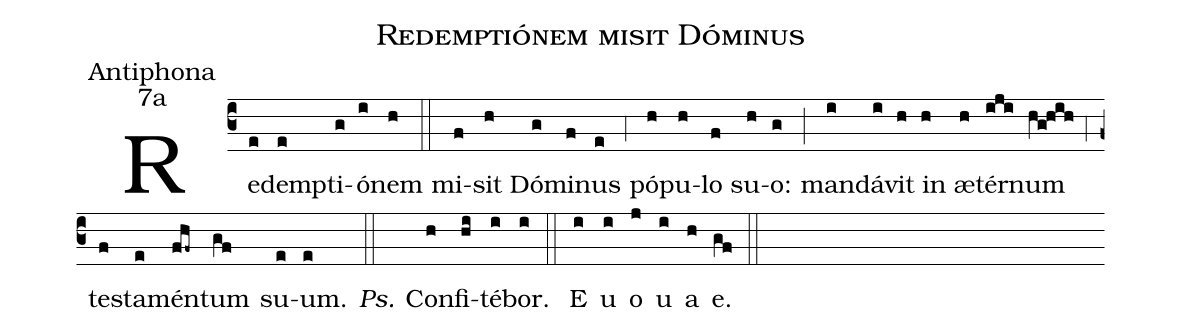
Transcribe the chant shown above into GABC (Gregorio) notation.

name: Redemptiónem misit Dóminus;
office-part: Antiphona;
mode: 7a;
%%
(c3) Re(e)demp(e)ti(g)ó(i)nem(h) (::) mi(f)sit(h) Dó(g)mi(f)nus(e) (;4) pó(h)pu(h)lo(f) su(h)o:(g) (;) man(i)dá(i)vit(h) in(h) æ(h)tér(iji)num(hg!hih) (;4) te(f)sta(e)mén(fhf~)tum(gf) su(e)um.(e) (::)
<i>Ps.</i> C{o}n(h)fi(hi)té(i)bor.(i) (::)
<eu> E(i) u(i) o(j) u(i) a(h) e.(gf) </eu>(::)
